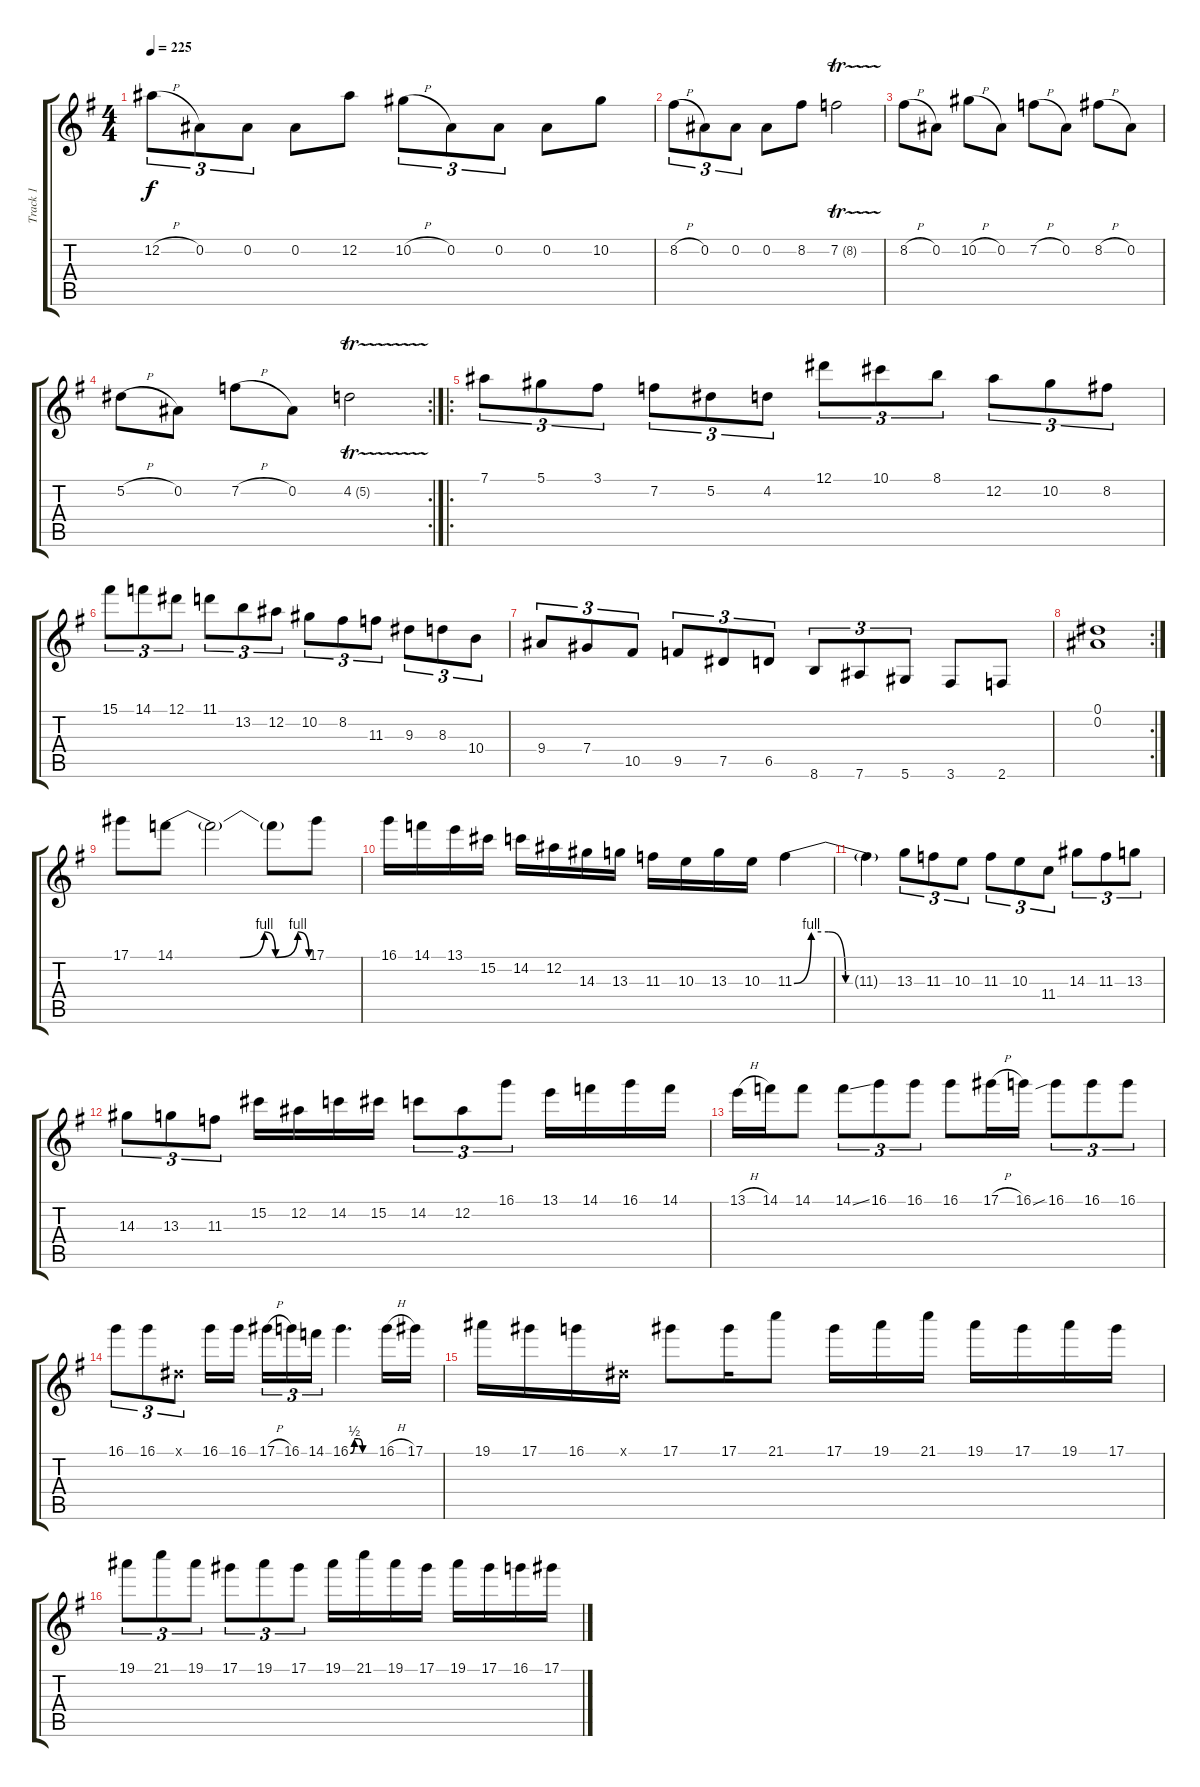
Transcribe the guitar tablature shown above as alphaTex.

\track ("Track 1" "Track 1") {instrument overdrivenguitar}
\staff {score tabs}
\tuning (Eb4 Bb3 Gb3 Db3 Ab2 Eb2) {hide}
\ts (4 4)
\tempo 225
\clef g2
\ks eminor
12.2{h}.8{tu (3 2) dy f} 0.2.8{tu (3 2)} 0.2.8{tu (3 2)} 0.2.8 12.2.8 10.2{h}.8{tu (3 2)} 0.2.8{tu (3 2)} 0.2.8{tu (3 2)} 0.2.8 10.2.8 |
8.2{h}.8{tu (3 2)} 0.2.8{tu (3 2)} 0.2.8{tu (3 2)} 0.2.8 8.2.8 7.2{tr (8 16)}.2 |
8.2{h}.8 0.2.8 10.2{h}.8 0.2.8 7.2{h}.8 0.2.8 8.2{h}.8 0.2.8 |
\rc 2
5.2{h}.8 0.2.8 7.2{h}.8 0.2.8 4.2{tr (5 16)}.2 |
\ro
7.1.8{tu (3 2)} 5.1.8{tu (3 2)} 3.1.8{tu (3 2)} 7.2.8{tu (3 2)} 5.2.8{tu (3 2)} 4.2.8{tu (3 2)} 12.1.8{tu (3 2)} 10.1.8{tu (3 2)} 8.1.8{tu (3 2)} 12.2.8{tu (3 2)} 10.2.8{tu (3 2)} 8.2.8{tu (3 2)} |
15.1.8{tu (3 2)} 14.1.8{tu (3 2)} 12.1.8{tu (3 2)} 11.1.8{tu (3 2)} 13.2.8{tu (3 2)} 12.2.8{tu (3 2)} 10.2.8{tu (3 2)} 8.2.8{tu (3 2)} 11.3.8{tu (3 2)} 9.3.8{tu (3 2)} 8.3.8{tu (3 2)} 10.4.8{tu (3 2)} |
9.4.8{tu (3 2)} 7.4.8{tu (3 2)} 10.5.8{tu (3 2)} 9.5.8{tu (3 2)} 7.5.8{tu (3 2)} 6.5.8{tu (3 2)} 8.6.8{tu (3 2)} 7.6.8{tu (3 2)} 5.6.8{tu (3 2)} 3.6.8 2.6.8 |
\rc 2
(0.1 0.2).1 |
17.1.8 14.1{be (custom 0 0 29 0 40 4 45 0 55 4 60 0)}.8 14.1{t}.2 14.1{t}.8 17.1.8 |
16.1.16 14.1.16 13.1.16 15.2.16 14.2.16 12.2.16 14.3.16 13.3.16 11.3.16 10.3.16 13.3.16 10.3.16 11.3{be (custom 0 0 10 4 20 4 30 0 60 0)}.4 |
11.3{t}.4 13.3.8{tu (3 2)} 11.3.8{tu (3 2)} 10.3.8{tu (3 2)} 11.3.8{tu (3 2)} 10.3.8{tu (3 2)} 11.4.8{tu (3 2)} 14.3.8{tu (3 2)} 11.3.8{tu (3 2)} 13.3.8{tu (3 2)} |
14.3.8{tu (3 2)} 13.3.8{tu (3 2)} 11.3.8{tu (3 2)} 15.2.16 12.2.16 14.2.16 15.2.16 14.2.8{tu (3 2)} 12.2.8{tu (3 2)} 16.1.8{tu (3 2)} 13.1.16 14.1.16 16.1.16 14.1.16 |
13.1{h}.16 14.1.16 14.1.8 14.1{ss}.8{tu (3 2)} 16.1.8{tu (3 2)} 16.1.8{tu (3 2)} 16.1.8 17.1{h}.16 16.1.16 16.1{sib}.8{tu (3 2)} 16.1.8{tu (3 2)} 16.1.8{tu (3 2)} |
16.1.8{tu (3 2)} 16.1.8{tu (3 2)} 0.1{x}.8{tu (3 2)} 16.1.16 16.1.16{beam splitsecondary} 17.1{h}.16{tu (3 2)} 16.1.16{tu (3 2)} 14.1.16{tu (3 2)} 16.1{be (custom 0 0 10 2 20 2 30 0 60 0)}.4{d} 16.1{h}.16 17.1.16 |
19.1.16 17.1.16 16.1.16 0.1{x}.16 17.1.8 17.1.16 21.1.8 17.1.16 19.1.16 21.1.16 19.1.16 17.1.16 19.1.16 17.1.16 |
19.1.8{tu (3 2)} 21.1.8{tu (3 2)} 19.1.8{tu (3 2)} 17.1.8{tu (3 2)} 19.1.8{tu (3 2)} 17.1.8{tu (3 2)} 19.1.16 21.1.16 19.1.16 17.1.16 19.1.16 17.1.16 16.1.16 17.1.16
